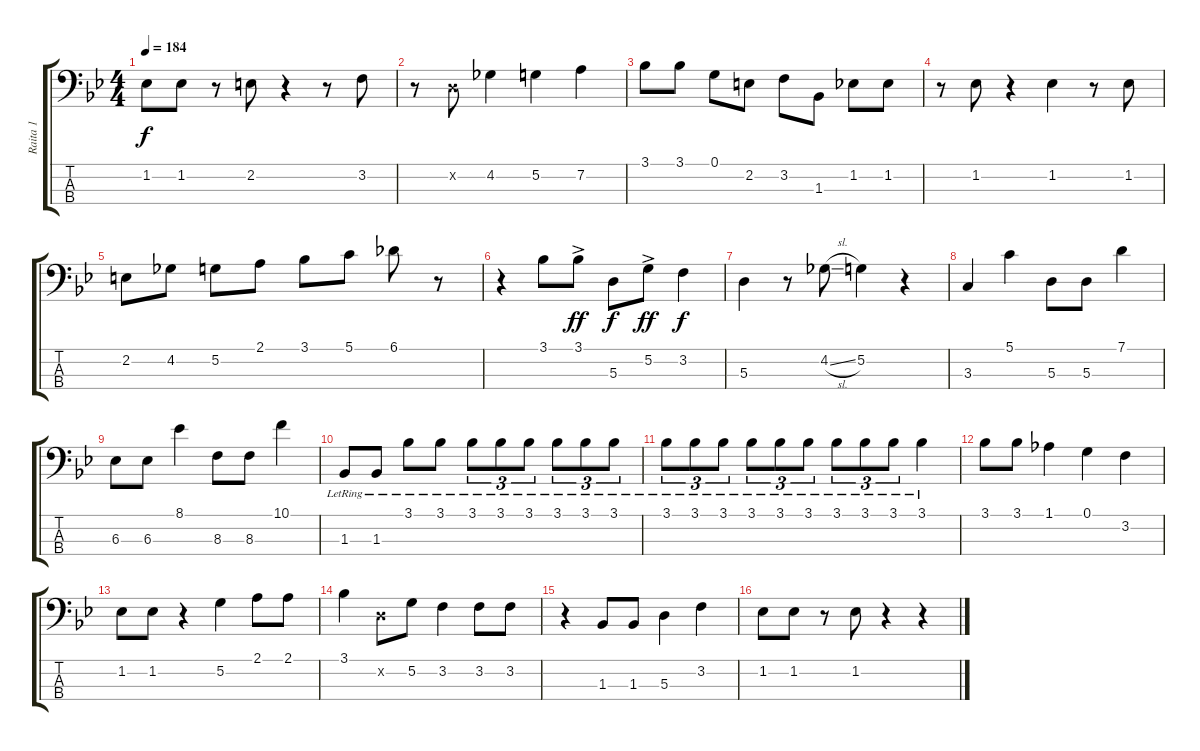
\track ("Raita 1" "Raita 1") {instrument electricbassfinger}
\staff {score tabs}
\tuning (G2 D2 A1 E1) {hide}
\ts (4 4)
\tempo 184
\clef f4
\ks gminor
1.2.8{dy f} 1.2.8 r.8 2.2.8 r.4 r.8 3.2.8 |
r.8 0.2{x}.8 4.2.4 5.2.4 7.2.4 |
3.1.8 3.1.8 0.1.8 2.2.8 3.2.8 1.3.8 1.2.8 1.2.8 |
r.8 1.2.8 r.4 1.2.4 r.8 1.2.8 |
2.2.8 4.2.8 5.2.8 2.1.8 3.1.8 5.1.8 6.1.8 r.8 |
r.4 3.1.8 3.1{ac}.8{dy ff} 5.3.8{dy f} 5.2{ac}.8{dy ff} 3.2.4{dy f} |
5.3.4 r.8 4.2{sl}.8 5.2.4 r.4 |
3.3.4 5.1.4 5.3.8 5.3.8 7.1.4 |
6.3.8 6.3.8 8.1.4 8.3.8 8.3.8 10.1.4 |
1.3{lr}.8 1.3{lr}.8 3.1{lr}.8 3.1{lr}.8 3.1{lr}.8{tu (3 2)} 3.1{lr}.8{tu (3 2)} 3.1{lr}.8{tu (3 2)} 3.1{lr}.8{tu (3 2)} 3.1{lr}.8{tu (3 2)} 3.1{lr}.8{tu (3 2)} |
3.1{lr}.8{tu (3 2)} 3.1{lr}.8{tu (3 2)} 3.1{lr}.8{tu (3 2)} 3.1{lr}.8{tu (3 2)} 3.1{lr}.8{tu (3 2)} 3.1{lr}.8{tu (3 2)} 3.1{lr}.8{tu (3 2)} 3.1{lr}.8{tu (3 2)} 3.1{lr}.8{tu (3 2)} 3.1{lr}.4 |
3.1.8 3.1.8 1.1.4 0.1.4 3.2.4 |
1.2.8 1.2.8 r.4 5.2.4 2.1.8 2.1.8 |
3.1.4 0.2{x}.8 5.2.8 3.2.4 3.2.8 3.2.8 |
r.4 1.3.8 1.3.8 5.3.4 3.2.4 |
1.2.8 1.2.8 r.8 1.2.8 r.4 r.4
